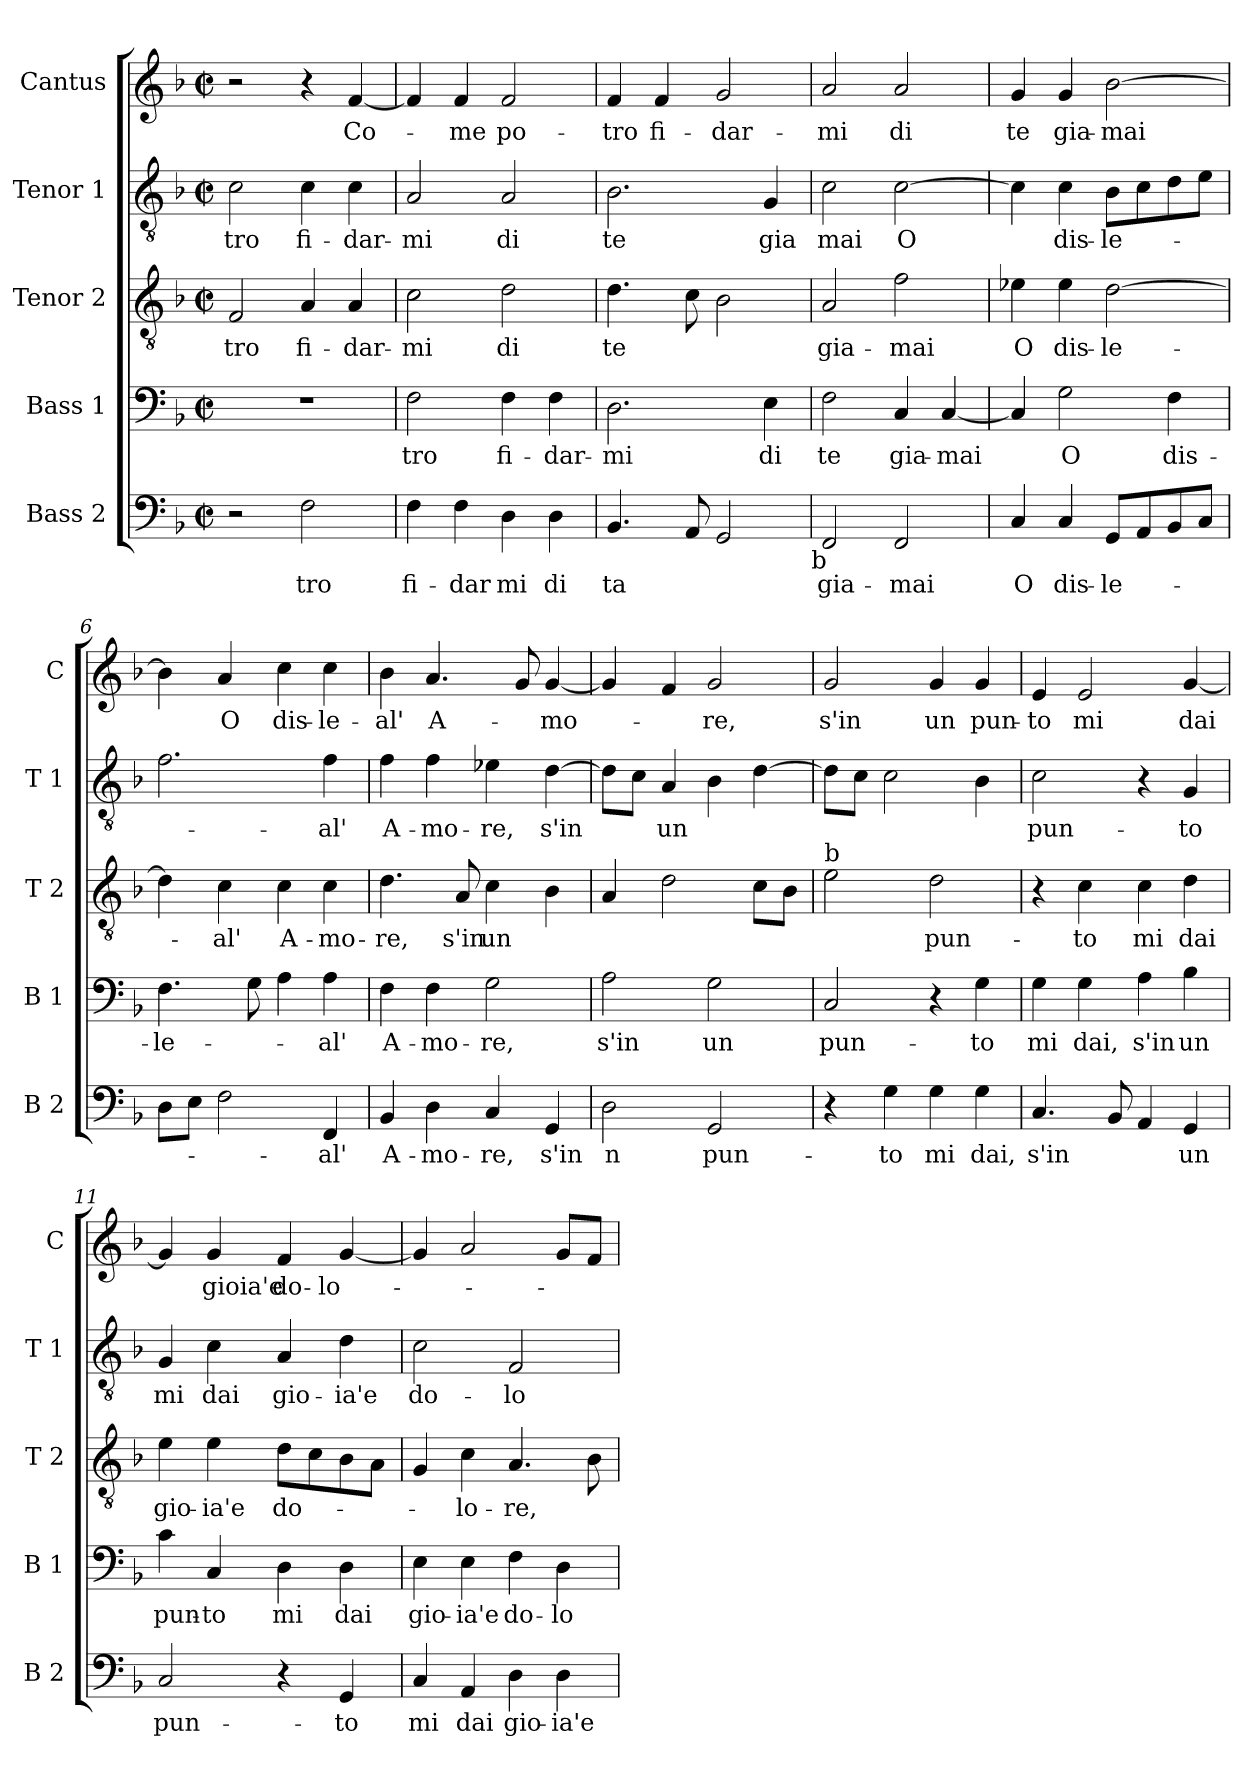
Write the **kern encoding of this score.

**kern	**text	**kern	**text	**kern	**text	**kern	**text	**kern	**text
*part5	*part5	*part4	*part4	*part3	*part3	*part2	*part2	*part1	*part1
*staff5	*staff5	*staff4	*staff4	*staff3	*staff3	*staff2	*staff2	*staff1	*staff1
*I"Bass 2	*	*I"Bass 1	*	*I"Tenor 2	*	*I"Tenor 1	*	*I"Cantus	*
*I'B 2	*	*I'B 1	*	*I'T 2	*	*I'T 1	*	*I'C	*
*clefF4	*	*clefF4	*	*clefGv2	*	*clefGv2	*	*clefG2	*
*k[b-]	*	*k[b-]	*	*k[b-]	*	*k[b-]	*	*k[b-]	*
*F:	*	*F:	*	*F:	*	*F:	*	*F:	*
*M2/2	*	*M2/2	*	*M2/2	*	*M2/2	*	*M2/2	*
*met(c|)	*	*met(c|)	*	*met(c|)	*	*met(c|)	*	*met(c|)	*
=1	=1	=1	=1	=1	=1	=1	=1	=1	=1
2r	.	1r	.	2F/	tro	2c\	tro	2r	.
2F\	tro	.	.	4A/	fi-	4c\	fi-	4r	.
.	.	.	.	4A/	-dar-	4c\	-dar-	[4f/	Co-
=2	=2	=2	=2	=2	=2	=2	=2	=2	=2
4F\	fi-	2F\	tro	2c\	-mi	2A/	-mi	4f/]	.
4F\	-dar	.	.	.	.	.	.	4f/	-me
4D\	mi	4F\	fi-	2d\	di	2A/	di	2f/	po-
4D\	di	4F\	-dar-	.	.	.	.	.	.
=3	=3	=3	=3	=3	=3	=3	=3	=3	=3
4.BB-/	ta	2.D\	-mi	4.d\	te	2.B-\	te	4f/	-tro
.	.	.	.	.	.	.	.	4f/	fi-
8AA/	.	.	.	8c\	.	.	.	.	.
2GG/	.	.	.	2B-\	.	.	.	2g/	-dar-
.	.	4E\	di	.	.	4G/	gia	.	.
!LO:TX:b:t=b	!	!	!	!	!	!	!	!	!
=4	=4	=4	=4	=4	=4	=4	=4	=4	=4
2FF/	gia-	2F\	te	2A/	gia-	2c\	mai	2a/	-mi
2FF/	-mai	4C/	gia-	2f\	-mai	[2c\	O	2a/	di
.	.	[4C/	-mai	.	.	.	.	.	.
=5	=5	=5	=5	=5	=5	=5	=5	=5	=5
4C/	O	4C/]	.	4e-X\	O	4c\]	.	4g/	te
4C/	dis-	2G\	O	4e-\	dis-	4c\	dis-	4g/	gia-
8GG/L	-le-	.	.	[2d\	-le-	8B-\L	-le-	[2b-\	-mai
8AA/	.	.	.	.	.	8c\	.	.	.
8BB-/	.	4F\	dis-	.	.	8d\	.	.	.
8C/J	.	.	.	.	.	8e\J	.	.	.
!!LO:LB:g=z
=6	=6	=6	=6	=6	=6	=6	=6	=6	=6
8D\L	.	4.F\	-le-	4d\]	.	2.f\	.	4b-\]	.
8E\J	.	.	.	.	.	.	.	.	.
2F\	.	.	.	4c\	-al'	.	.	4a/	O
.	.	8G\	.	.	.	.	.	.	.
.	.	4A\	.	4c\	A-	.	.	4cc\	dis-
4FF/	-al'	4A\	-al'	4c\	-mo-	4f\	-al'	4cc\	-le-
=7	=7	=7	=7	=7	=7	=7	=7	=7	=7
4BB-/	A-	4F\	A-	4.d\	-re,	4f\	A-	4b-\	-al'
4D\	-mo-	4F\	-mo-	.	.	4f\	-mo-	4.a/	A-
.	.	.	.	8A/	s'in	.	.	.	.
4C/	-re,	2G\	-re,	4c\	un	4e-X\	-re,	.	.
.	.	.	.	.	.	.	.	8g/	.
4GG/	s'in	.	.	4B-\	.	[4d\	s'in	[4g/	-mo-
=8	=8	=8	=8	=8	=8	=8	=8	=8	=8
2D\	n	2A\	s'in	4A/	.	8d\L]	.	4g/]	.
.	.	.	.	.	.	8c\J	.	.	.
.	.	.	.	2d\	.	4A/	un	4f/	.
2GG/	pun-	2G\	un	.	.	4B-\	.	2g/	-re,
.	.	.	.	8c\L	.	[4d\	.	.	.
.	.	.	.	8B-\J	.	.	.	.	.
=9	=9	=9	=9	=9	=9	=9	=9	=9	=9
!	!	!	!	!LO:TX:a:t=b	!	!	!	!	!
4r	.	2C/	pun-	2e\	.	8d\L]	.	2g/	s'in
.	.	.	.	.	.	8c\J	.	.	.
4G\	-to	.	.	.	.	2c\	.	.	.
4G\	mi	4r	.	2d\	pun-	.	.	4g/	un
4G\	dai,	4G\	-to	.	.	4B-\	.	4g/	pun-
=10	=10	=10	=10	=10	=10	=10	=10	=10	=10
4.C/	s'in	4G\	mi	4r	.	2c\	pun-	4e/	-to
.	.	4G\	dai,	4c\	-to	.	.	2e/	mi
8BB-/	.	.	.	.	.	.	.	.	.
4AA/	.	4A\	s'in	4c\	mi	4r	.	.	.
4GG/	un	4B-\	un	4d\	dai	4G/	-to	[4g/	dai
!!LO:PB:g=z
=11	=11	=11	=11	=11	=11	=11	=11	=11	=11
2C/	pun-	4c\	pun-	4e\	gio-	4G/	mi	4g/]	.
.	.	4C/	-to	4e\	-ia'e	4c\	dai	4g/	gioia'e
4r	.	4D\	mi	8d\L	do-	4A/	gio-	4f/	do-
.	.	.	.	8c\	.	.	.	.	.
4GG/	-to	4D\	dai	8B-\	.	4d\	-ia'e	[4g/	-lo-
.	.	.	.	8A\J	.	.	.	.	.
=12	=12	=12	=12	=12	=12	=12	=12	=12	=12
4C/	mi	4E\	gio-	4G/	.	2c\	do-	4g/]	.
4AA/	dai	4E\	-ia'e	4c\	-lo-	.	.	2a/	.
4D\	gio-	4F\	do-	4.A/	-re,	2F/	-lo-	.	.
4D\	-ia'e	4D\	-lo-	.	.	.	.	8g/L	.
.	.	.	.	8B-\	.	.	.	8f/J	.
=	=	=	=	=	=	=	=	=	=
*-	*-	*-	*-	*-	*-	*-	*-	*-	*-
